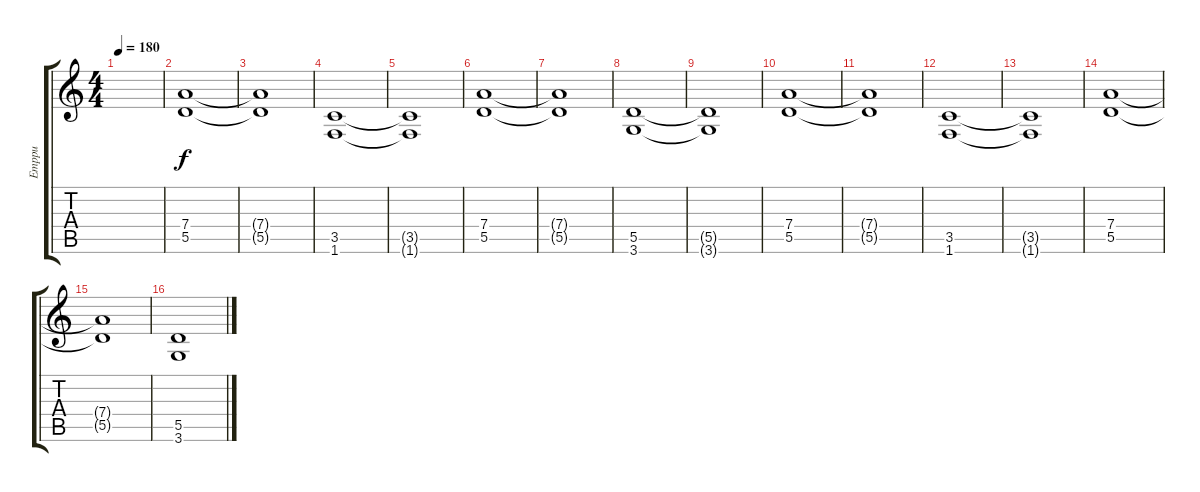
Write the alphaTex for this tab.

\track ("Emppu" "Emppu") {instrument distortionguitar}
\staff {score tabs}
\tuning (E4 B3 G3 D3 A2 E2) {hide}
\ts (4 4)
\tempo 180
\clef g2
\ks c
|
(7.4 5.5).1 |
(7.4{t} 5.5{t}).1 |
(3.5 1.6).1 |
(3.5{t} 1.6{t}).1 |
(7.4 5.5).1 |
(7.4{t} 5.5{t}).1 |
(5.5 3.6).1 |
(5.5{t} 3.6{t}).1 |
(7.4 5.5).1 |
(7.4{t} 5.5{t}).1 |
(3.5 1.6).1 |
(3.5{t} 1.6{t}).1 |
(7.4 5.5).1 |
(7.4{t} 5.5{t}).1 |
(5.5 3.6).1
